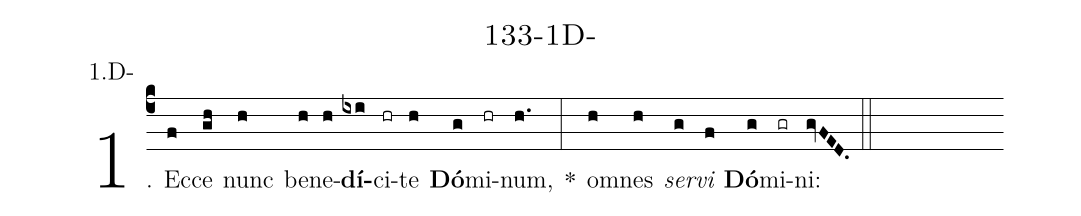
name: 133-1D-;
annotation: 1.D-;
%%
(c4)1. Ec(f)ce(gh) nunc(h) be(h)ne(h)<b>dí</b>(ixi)ci(hr)te(h) <b>Dó</b>(g)mi(hr)num,(h.) *(:) om(h)nes(h) <i>ser</i>(g)<i>vi</i>(f) <b>Dó</b>(g)mi(gr)ni:(gvFED.) (::)
